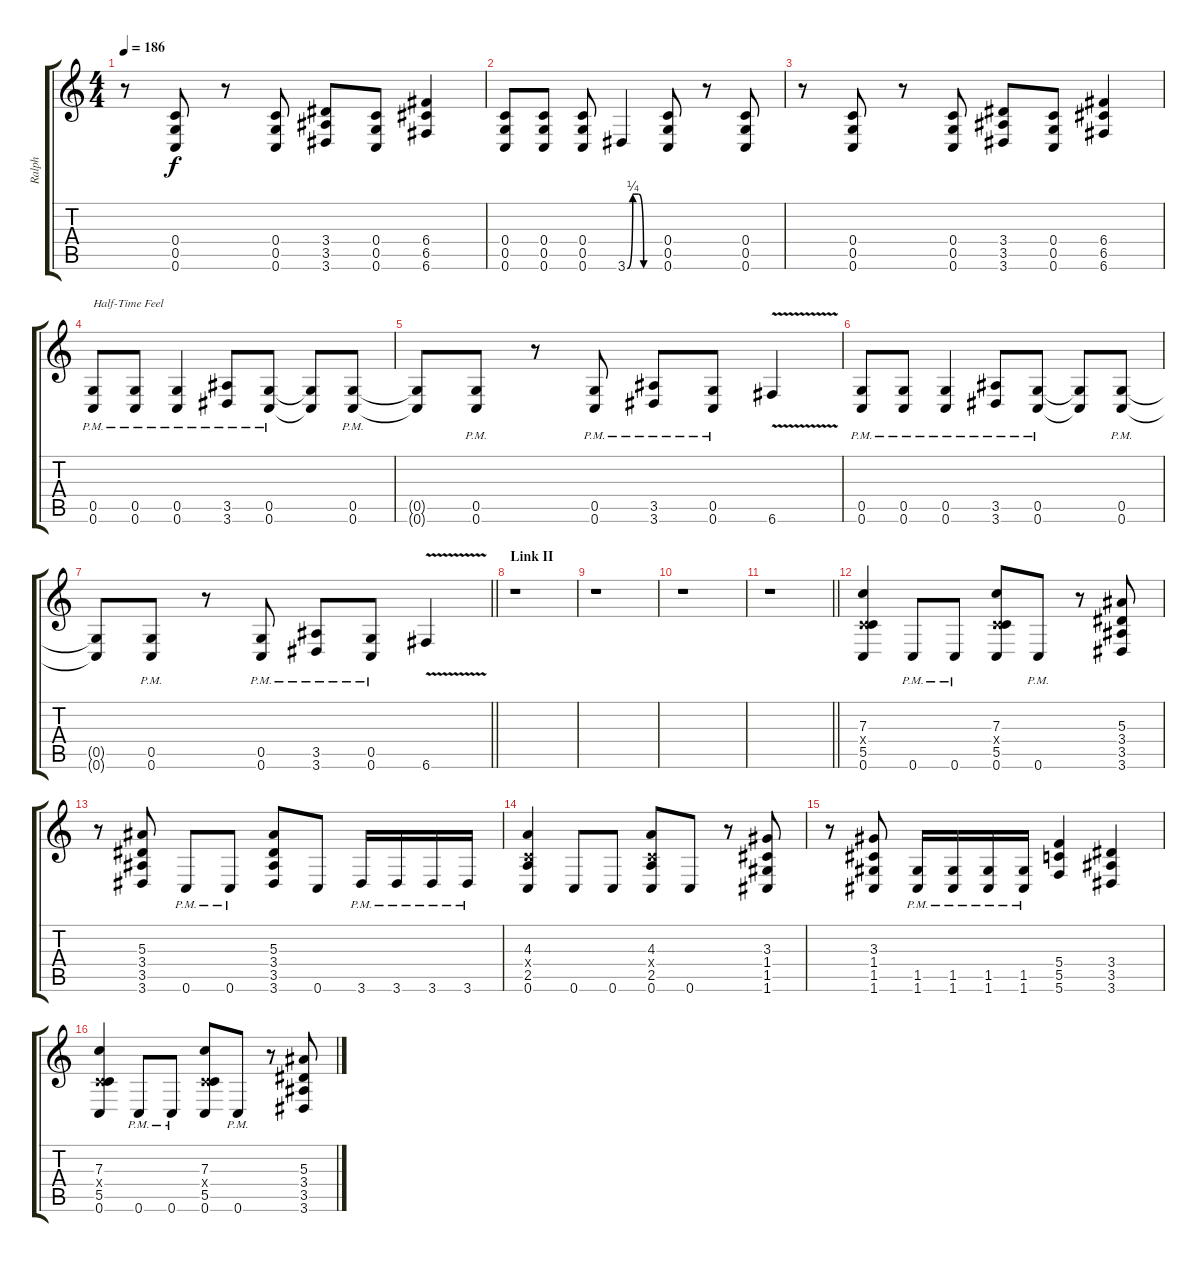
\track ("Ralph" "Ralph") {instrument distortionguitar}
\staff {score tabs}
\tuning (D4 A3 F3 C3 G2 C2) {hide}
\ts (4 4)
\tempo 186
\clef g2
\ks c
r.8{dy f} (0.4 0.5 0.6).8 r.8 (0.4 0.5 0.6).8 (3.4 3.5 3.6).8 (0.4 0.5 0.6).8 (6.4 6.5 6.6).4 |
(0.4 0.5 0.6).8{instrument distortionguitar} (0.4 0.5 0.6).8 (0.4 0.5 0.6).8 3.6{be (custom 0 0 10 1 20 1 30 0 60 0)}.4 (0.4 0.5 0.6).8 r.8 (0.4 0.5 0.6).8 |
r.8 (0.4 0.5 0.6).8 r.8 (0.4 0.5 0.6).8 (3.4 3.5 3.6).8 (0.4 0.5 0.6).8 (6.4 6.5 6.6).4 |
(0.5{pm} 0.6{pm}).8{txt "Half-Time Feel" instrument distortionguitar} (0.5{pm} 0.6{pm}).8 (0.5{pm} 0.6{pm}).4 (3.5{pm} 3.6{pm}).8 (0.5{pm} 0.6{pm}).8 (0.5{t} 0.6{t}).8 (0.5{pm} 0.6{pm}).8 |
(0.5{t} 0.6{t}).8 (0.5{pm} 0.6{pm}).8 r.8 (0.5{pm} 0.6{pm}).8 (3.5{pm} 3.6{pm}).8 (0.5{pm} 0.6{pm}).8 6.6{v}.4{instrument guitarharmonics} |
(0.5{pm} 0.6{pm}).8{instrument distortionguitar} (0.5{pm} 0.6{pm}).8 (0.5{pm} 0.6{pm}).4 (3.5{pm} 3.6{pm}).8 (0.5{pm} 0.6{pm}).8 (0.5{t} 0.6{t}).8 (0.5{pm} 0.6{pm}).8 |
\barLineRight lightlight
(0.5{t} 0.6{t}).8 (0.5{pm} 0.6{pm}).8 r.8 (0.5{pm} 0.6{pm}).8 (3.5{pm} 3.6{pm}).8 (0.5{pm} 0.6{pm}).8 6.6{v}.4{instrument guitarharmonics} |
\section ("" "Link II")
r.1 |
r.1 |
r.1 |
\barLineRight lightlight
r.1 |
(7.3 0.4{x} 5.5 0.6).4{instrument distortionguitar} 0.6{pm}.8 0.6{pm}.8 (7.3 0.4{x} 5.5 0.6).8 0.6{pm}.8 r.8 (5.3 3.4 3.5 3.6).8 |
r.8 (5.3 3.4 3.5 3.6).8 0.6{pm}.8 0.6{pm}.8 (5.3 3.4 3.5 3.6).8 0.6.8 3.6{pm}.16 3.6{pm}.16 3.6{pm}.16 3.6{pm}.16 |
(4.3 0.4{x} 2.5 0.6).4 0.6.8 0.6.8 (4.3 0.4{x} 2.5 0.6).8 0.6.8 r.8 (3.3 1.4 1.5 1.6).8 |
r.8 (3.3 1.4 1.5 1.6).8 (1.5{pm} 1.6{pm}).16 (1.5{pm} 1.6{pm}).16 (1.5{pm} 1.6{pm}).16 (1.5{pm} 1.6{pm}).16 (5.4 5.5 5.6).4 (3.4 3.5 3.6).4 |
(7.3 0.4{x} 5.5 0.6).4{instrument distortionguitar} 0.6{pm}.8 0.6{pm}.8 (7.3 0.4{x} 5.5 0.6).8 0.6{pm}.8 r.8 (5.3 3.4 3.5 3.6).8
